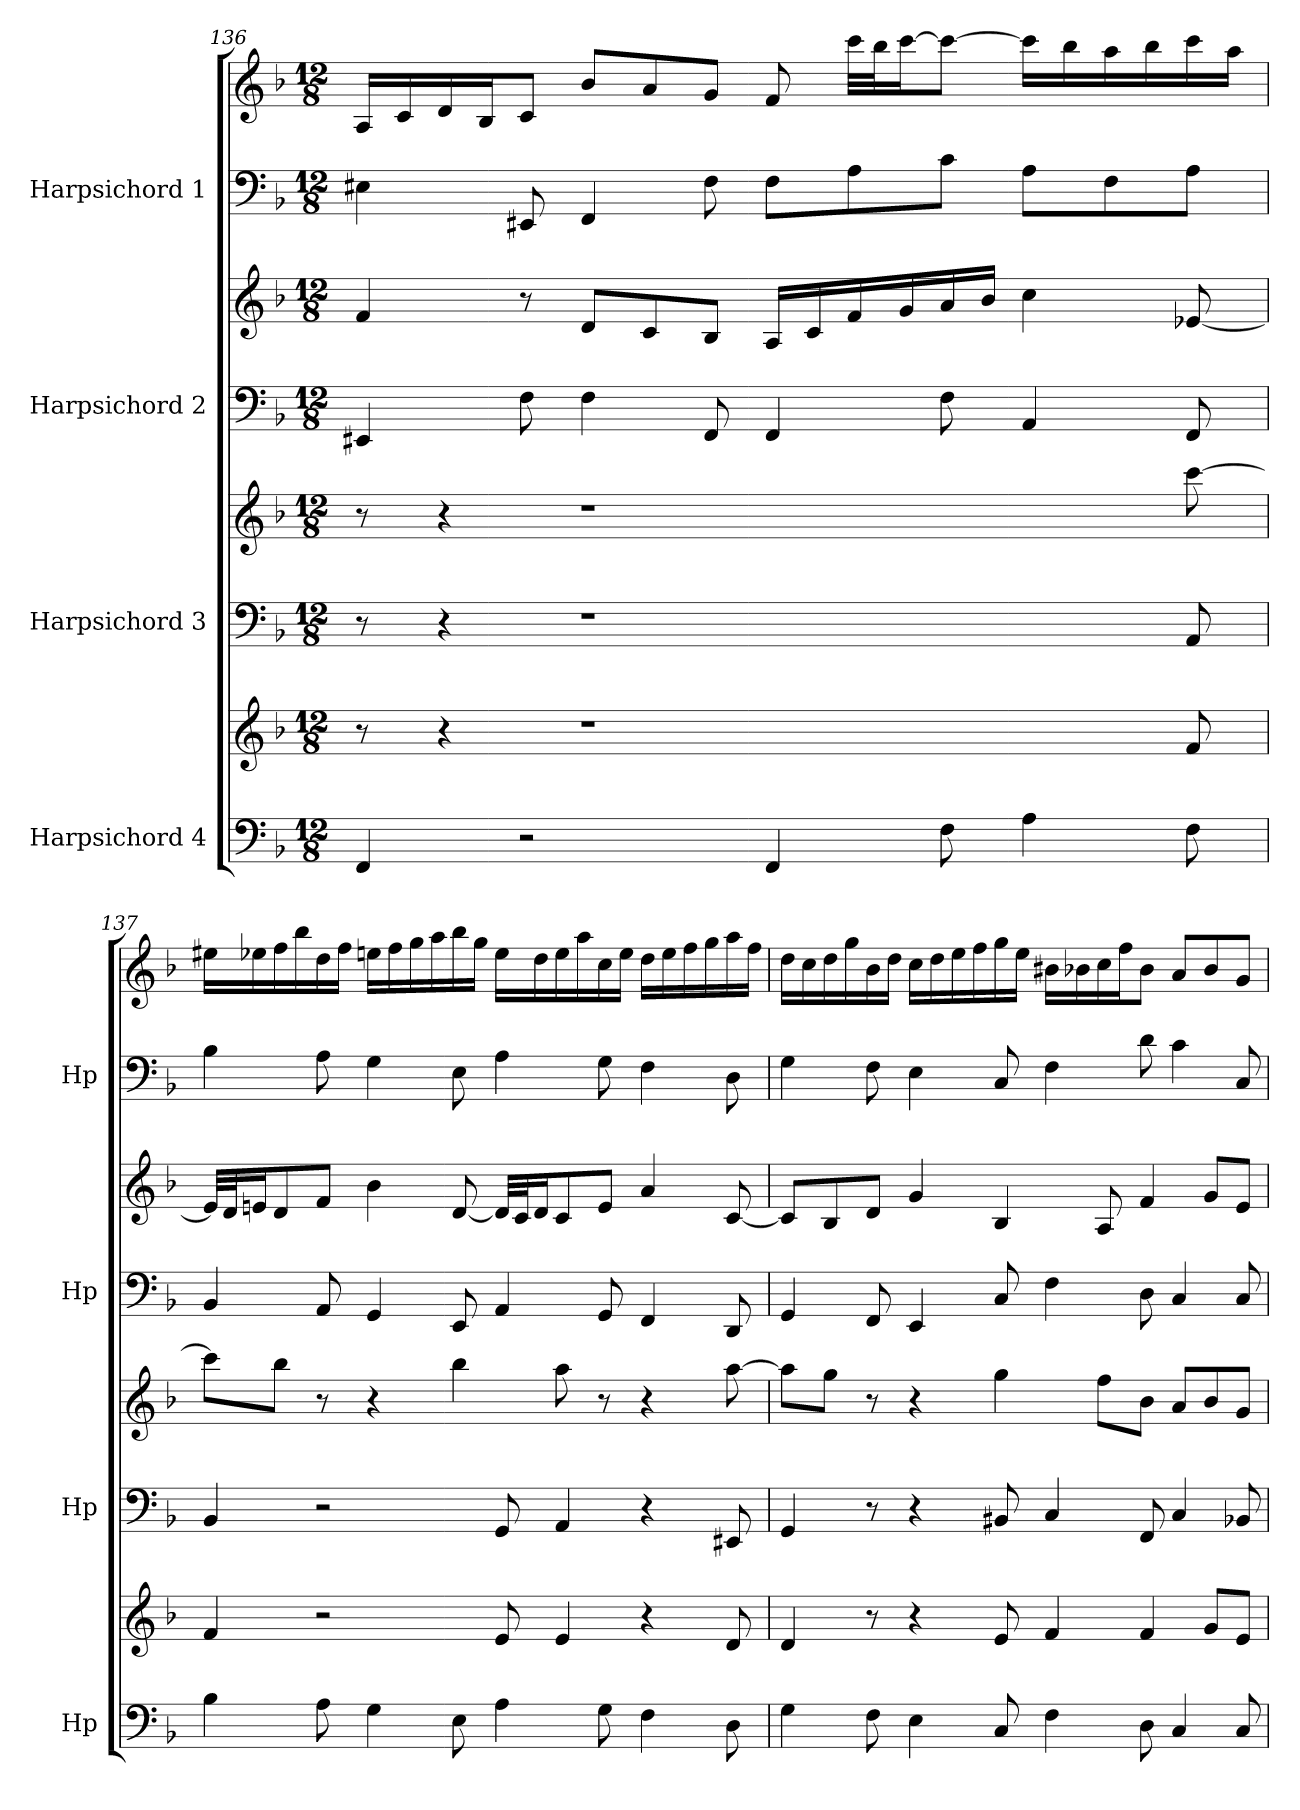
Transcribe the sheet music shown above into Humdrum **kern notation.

**kern	**kern	**kern	**kern	**kern	**kern	**kern	**kern
*part4	*part4	*part3	*part3	*part2	*part2	*part1	*part1
*staff8	*staff7	*staff6	*staff5	*staff4	*staff3	*staff2	*staff1
*I"Harpsichord 4	*	*I"Harpsichord 3	*	*I"Harpsichord 2	*	*I"Harpsichord 1	*
*I'Hp	*	*I'Hp	*	*I'Hp	*	*I'Hp	*
*clefF4	*clefG2	*clefF4	*clefG2	*clefF4	*clefG2	*clefF4	*clefG2
*k[b-]	*k[b-]	*k[b-]	*k[b-]	*k[b-]	*k[b-]	*k[b-]	*k[b-]
*M12/8	*M12/8	*M12/8	*M12/8	*M12/8	*M12/8	*M12/8	*M12/8
=136	=136	=136	=136	=136	=136	=136	=136
4FF/	8r	8r	8r	4EE#X/	4f/	4E#X\	16A/LL
.	.	.	.	.	.	.	16c/
.	4r	4r	4r	.	.	.	16d/
.	.	.	.	.	.	.	16B-/J
2r	.	.	.	8F\	8r	8EE#X/	8c/J
.	1r	1r	1r	4F\	8d/L	4FF/	8b-/L
.	.	.	.	.	8c/	.	8a/
.	.	.	.	8FF/	8B-/J	8F\	8g/J
4FF/	.	.	.	4FF/	16A/LL	8F\L	8f/
.	.	.	.	.	16c/	.	.
.	.	.	.	.	16f/	8A\	32ccc\LLL
.	.	.	.	.	.	.	32bb-\J
.	.	.	.	.	16g/	.	[16ccc\J
8F\	.	.	.	8F\	16a/	8c\J	8ccc\J_
.	.	.	.	.	16b-/JJ	.	.
4A\	.	.	.	4AA/	4cc\	8A\L	16ccc\LL]
.	.	.	.	.	.	.	16bb-\
.	.	.	.	.	.	8F\	16aa\
.	.	.	.	.	.	.	16bb-\
8F\	8f/	8AA/	[8ccc\	8FF/	[8e-X/	8A\J	16ccc\
.	.	.	.	.	.	.	16aa\JJ
!!LO:PB:g=z
=137	=137	=137	=137	=137	=137	=137	=137
4B-\	4f/	4BB-/	8ccc\L]	4BB-/	32e-/LLL]	4B-\	16ee#X\LL
.	.	.	.	.	32d/J	.	.
.	.	.	.	.	16en/J	.	16ee-X\
.	.	.	8bb-\J	.	8d/	.	16ff\
.	.	.	.	.	.	.	16bb-\
8A\	2r	2r	8r	8AA/	8f/J	8A\	16dd\
.	.	.	.	.	.	.	16ff\JJ
4G\	.	.	4r	4GG/	4b-\	4G\	16een\LL
.	.	.	.	.	.	.	16ff\
.	.	.	.	.	.	.	16gg\
.	.	.	.	.	.	.	16aa\
8E\	.	.	4bb-\	8EE/	[8d/	8E\	16bb-\
.	.	.	.	.	.	.	16gg\JJ
4A\	8e/	8GG/	.	4AA/	32d/LLL]	4A\	16ee\LL
.	.	.	.	.	32c/J	.	.
.	.	.	.	.	16d/J	.	16dd\
.	4e/	4AA/	8aa\	.	8c/	.	16ee\
.	.	.	.	.	.	.	16aa\
8G\	.	.	8r	8GG/	8e/J	8G\	16cc\
.	.	.	.	.	.	.	16ee\JJ
4F\	4r	4r	4r	4FF/	4a/	4F\	16dd\LL
.	.	.	.	.	.	.	16ee\
.	.	.	.	.	.	.	16ff\
.	.	.	.	.	.	.	16gg\
8D\	8d/	8EE#X/	[8aa\	8DD/	[8c/	8D\	16aa\
.	.	.	.	.	.	.	16ff\JJ
=138	=138	=138	=138	=138	=138	=138	=138
4G\	4d/	4GG/	8aa\L]	4GG/	8c/L]	4G\	16dd\LL
.	.	.	.	.	.	.	16cc\
.	.	.	8gg\J	.	8B-/	.	16dd\
.	.	.	.	.	.	.	16gg\
8F\	8r	8r	8r	8FF/	8d/J	8F\	16b-\
.	.	.	.	.	.	.	16dd\JJ
4E\	4r	4r	4r	4EE/	4g/	4E\	16cc\LL
.	.	.	.	.	.	.	16dd\
.	.	.	.	.	.	.	16ee\
.	.	.	.	.	.	.	16ff\
8C/	8e/	8BB#X/	4gg\	8C/	4B-/	8C/	16gg\
.	.	.	.	.	.	.	16ee\JJ
4F\	4f/	4C/	.	4F\	.	4F\	16b#X\LL
.	.	.	.	.	.	.	16b-X\
.	.	.	8ff\L	.	8A/	.	16cc\
.	.	.	.	.	.	.	16ff\J
8D\	4f/	8FF/	8b-\J	8D\	4f/	8d\	8b-\J
4C/	.	4C/	8a/L	4C/	.	4c\	8a/L
.	8g/L	.	8b-/	.	8g/L	.	8b-/
8C/	8e/J	8BB-X/	8g/J	8C/	8e/J	8C/	8g/J
=	=	=	=	=	=	=	=
*-	*-	*-	*-	*-	*-	*-	*-
